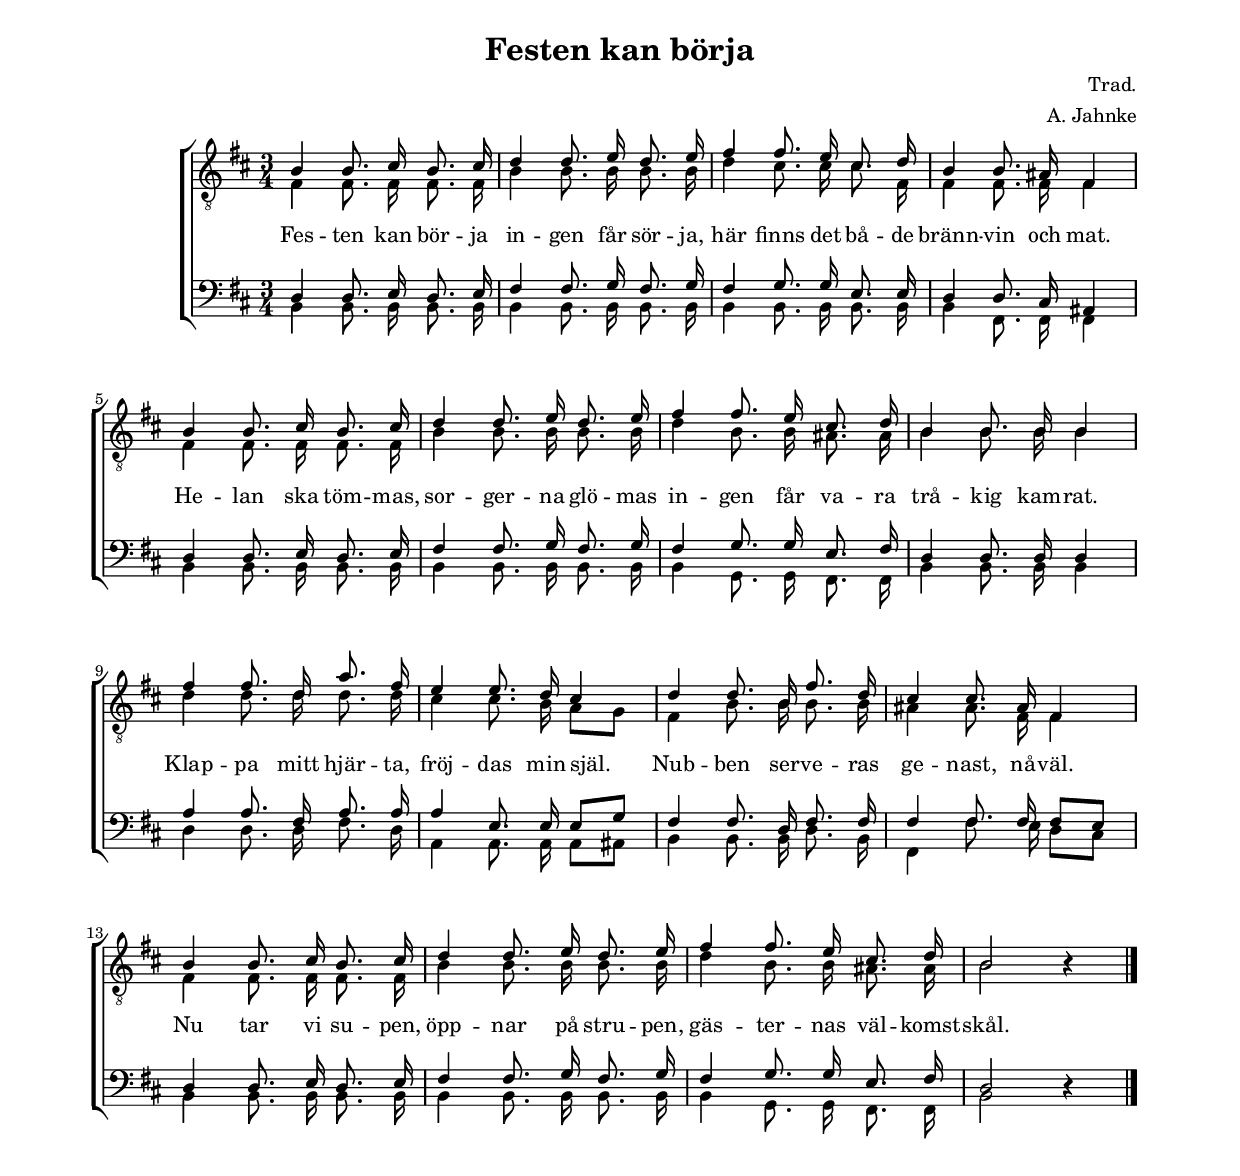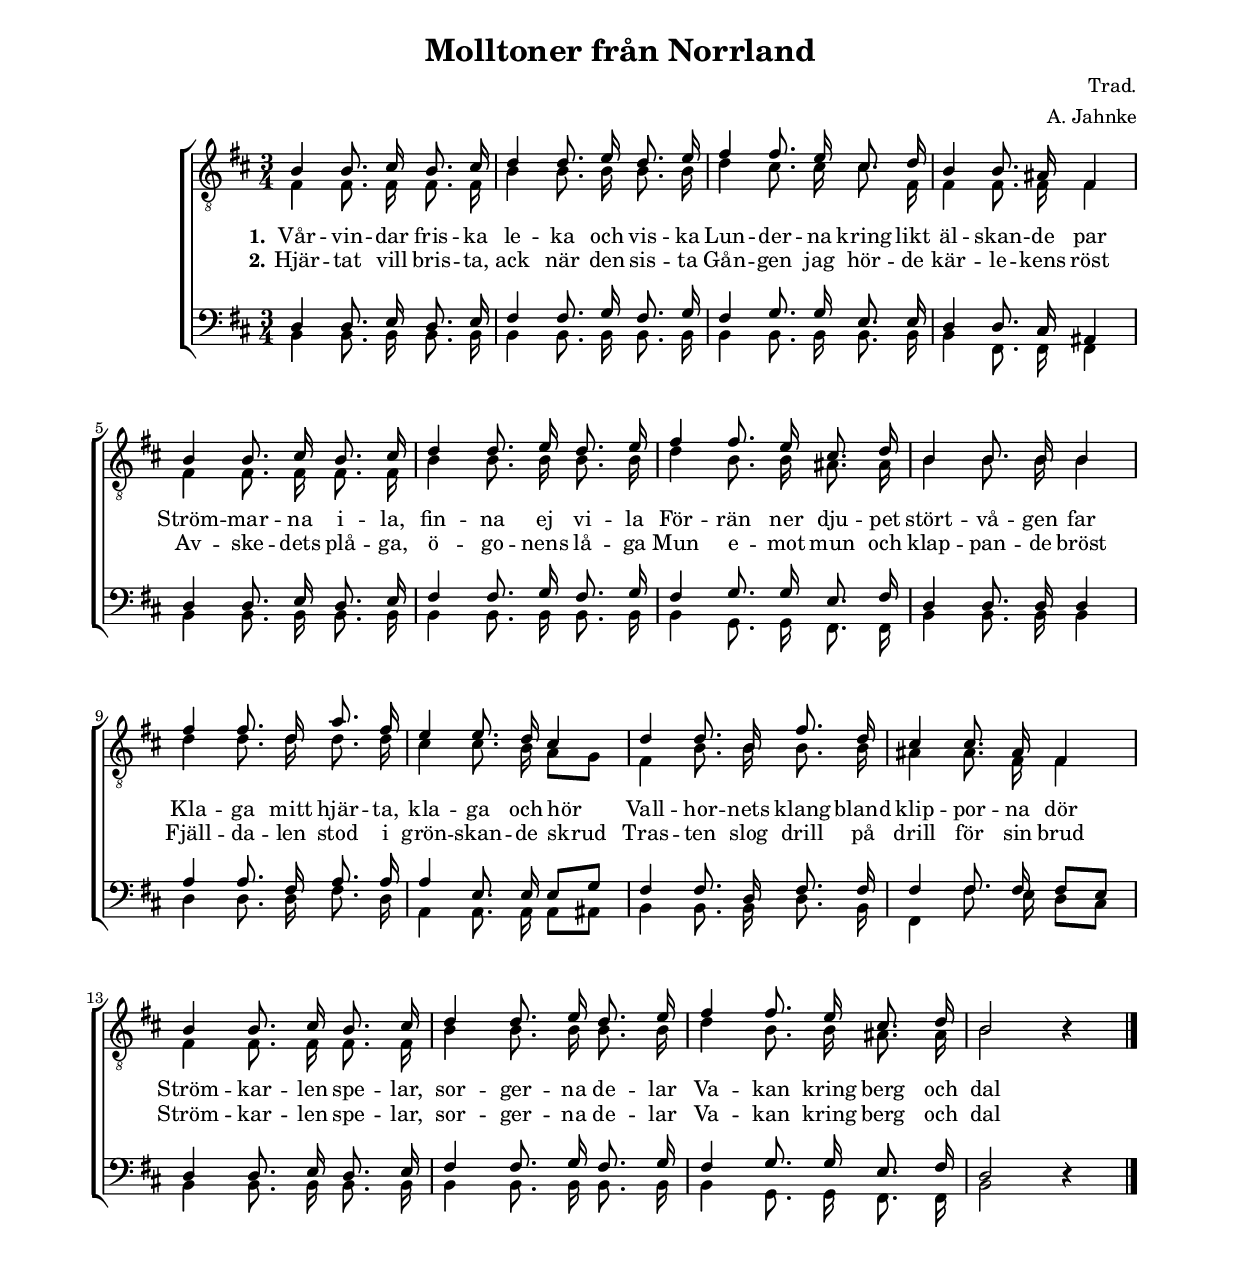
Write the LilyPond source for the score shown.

% LilyBin
\version "2.22.2"

\include "../../Include/midiVolume.ly"
\include "../../Include/copyright.ly"
\include "../../Include/customPaper.ly"

\bookOutputName "MolltonerFranNorrland"
\pageHeader

global = {
	\key b \minor
	\time 3/4
}

system = \relative c' {

	s2. | s2. | s2. | s2. |
	s2. | s2. | s2. | s2. \bar "||"
	s2. | s2. | s2. | s2. |
	s2. | s2. | s2. | s2. \bar "|."
}

tOne = \relative c' {
	\override Voice.Rest #'staff-position = #0
	\autoBeamOff

	b4 b8. cis16 b8. cis16 |
	d4 d8. e16 d8. e16 |
	fis4 fis8. e16 cis8. d16 |
	b4 b8. ais16 fis4 |

	b4 b8. cis16 b8. cis16 |
	d4 d8. e16 d8. e16 |
	fis4 fis8. e16 cis8. d16 |
	b4 b8. b16 b4 |

	fis'4 fis8. d16 a'8. fis16 |
	e4 e8. d16 cis4 |
	d4 d8. b16 fis'8. d16 |
	cis4 cis8. ais16 fis4 |

	b4 b8. cis16 b8. cis16 |
	d4 d8. e16 d8. e16 |
	fis4 fis8. e16 cis8. d16 |
	b2 r4 \bar "|."
}

tTwo = \relative c' {
	\override Voice.Rest #'staff-position = #0
	\autoBeamOff

	fis,4 fis8. fis16 fis8. fis16 |
	b4 b8. b16 b8. b16 |
	d4 cis8. cis16 cis8. fis,16 |
	fis4 fis8. fis16 fis4 |

	fis4 fis8. fis16 fis8. fis16 |
	b4 b8. b16 b8. b16 |
	d4 b8. b16 ais8. ais16 |
	b4 b8. b16 b4 |

	d4 d8. d16 d8. d16 |
	cis4 cis8. b16 a8[ g8] |
	fis4 b8. b16 b8. b16 |
	ais4 ais8. fis16 fis4 |

	fis4 fis8. fis16 fis8. fis16 |
	b4 b8. b16 b8. b16 |
	d4 b8. b16 ais8. ais16 |
	b2 r4 \bar "|."
}

bOne = \relative c {
	\override Voice.Rest #'staff-position = #0
	\autoBeamOff

	d4 d8. e16 d8. e16 |
	fis4 fis8. g16 fis8. g16 |
	fis4 g8. g16 e8. e16 |
	d4 d8. cis16 ais4 |

	d4 d8. e16 d8. e16 |
	fis4 fis8. g16 fis8. g16 |
	fis4 g8. g16 e8. fis16 |
	d4 d8. d16 d4 |

	a'4 a8. fis16 a8. a16 |
	a4 e8. e16 e8[ g8] |
	fis4 fis8. d16 fis8. fis16 |
	fis4 fis8. fis16 fis8[ e8] |

	d4 d8. e16 d8. e16 |
	fis4 fis8. g16 fis8. g16 |
	fis4 g8. g16 e8. fis16 |
	d2 r4 \bar "|."
}

bTwo = \relative c {
	\autoBeamOff
	\override Voice.Rest #'staff-position = #0

	b4 b8. b16 b8. b16 |
	b4 b8. b16 b8. b16 |
	b4 b8. b16 b8. b16 |
	b4 fis8. fis16 fis4 |

	b4 b8. b16 b8. b16 |
	b4 b8. b16 b8. b16 |
	b4 g8. g16 fis8. fis16 |
	b4 b8. b16 b4 |

	d4 d8. d16 fis8. d16 |
	a4 a8. a16 a8[ ais8] |
	b4 b8. b16 d8. b16 |
	fis4 fis'8. e16 d8[ cis8] |

	b4 b8. b16 b8. b16 |
	b4 b8. b16 b8. b16 |
	b4 g8. g16 fis8. fis16 |
	b2 r4 \bar "|."
}

LyricToneOne = \lyricmode {

}

LyricTtwoFesten = \lyricmode {
	Fes -- ten kan bör -- ja in  -- gen får sör -- ja,
	här finns det bå -- de bränn  -- vin och mat.

	He -- lan ska töm -- mas, sor -- ger -- na glö -- mas
	in  -- gen får va --  ra trå -- kig kam  -- rat.

	Klap -- pa mitt hjär -- ta, fröj  -- das min själ.
	Nub -- ben ser -- ve  -- ras ge  -- nast, nå -- väl.

	Nu  tar vi su -- pen,  öpp -- nar på stru -- pen,
	gäs  -- ter --  nas väl -- komst -- skål.
}

LyricTtwoOneMolltoner = \lyricmode {
 \set stanza = #"1."

	Vår -- vin -- dar fris -- ka le -- ka och vis -- ka
	Lun -- der -- na kring likt äl -- skan -- de par
	Ström -- mar -- na i -- la, fin -- na ej vi -- la
	För -- rän ner dju -- pet stört -- vå -- gen far

	Kla -- ga mitt hjär -- ta, kla -- ga och hör
	Vall -- hor -- nets klang bland klip -- por -- na dör
	Ström -- kar -- len spe -- lar, sor -- ger -- na de -- lar
	Va -- kan kring berg och dal
	}

LyricTtwoTwoMolltoner = \lyricmode {
	\set stanza = #"2."

	Hjär -- tat vill bris -- ta, ack när den sis -- ta
	Gån -- gen jag hör -- de kär -- le -- kens röst
	Av -- ske -- dets plå -- ga, ö -- go -- nens lå -- ga
	Mun e -- mot mun och klap -- pan -- de bröst

	Fjäll -- da -- len stod i grön -- skan -- de skrud
	Tras -- ten slog drill på drill för sin brud
	Ström -- kar -- len spe -- lar, sor -- ger -- na de -- lar
	Va -- kan kring berg och dal
}

LyricBone = \lyricmode {

}

LyricBtwoOne = \lyricmode {

}

\include "midi.ly"
\book{
	\bookOutputName "FestenKanBorja"
	\score { % centered <<

		\header {
			title = "Festen kan börja"
			composer = "Trad."
			arranger =  "A. Jahnke"
		}

		\new ChoirStaff <<
			\new Staff = "tenor" <<
				\global
				\clef "treble_8"
				\new Voice = "system" <<
				>>
				\new Voice = "tOne" <<
					\voiceOne
					\tOne
				>>
				\new Voice = "tTwo" <<
					\voiceTwo
					\tTwo
				>>
				\new Lyrics \with {alignAboveContext = "tenor"} {
				}
				\new Lyrics {
					\lyricsto "tTwo"
					\LyricTtwoFesten
				}
			>>
			\new Staff = "bass" <<
				\global
				\clef "bass"
				\new Voice = "system" <<
				>>
				\new Voice = "bOne" <<
					\voiceOne
					\bOne
				>>
				\new Voice = "bTwo" <<
					\voiceTwo
					\bTwo
				>>
				\new Lyrics \with {alignAboveContext = "bass"} {
				}
				\new Lyrics {
				}
			>>
		>>
	}  % End score
}

\book{
	\bookOutputName "MolltonerFranNorrland"
	\score { % centered <<

		\header {
			title = "Molltoner från Norrland"
			composer = "Trad."
			arranger =  "A. Jahnke"
		}

		\new ChoirStaff <<
			\new Staff = "tenor" <<
				\global
				\clef "treble_8"
				\new Voice = "system" <<
				>>
				\new Voice = "tOne" <<
					\voiceOne
					\tOne
				>>
				\new Voice = "tTwo" <<
					\voiceTwo
					\tTwo
				>>
				\new Lyrics \with {alignAboveContext = "tenor"} {
				}
				\new Lyrics {
					\lyricsto "tTwo"
					\LyricTtwoOneMolltoner
				}
				\new Lyrics {
					\lyricsto "tTwo"
					\LyricTtwoTwoMolltoner
				}
			>>
			\new Staff = "bass" <<
				\global
				\clef "bass"
				\new Voice = "system" <<
				>>
				\new Voice = "bOne" <<
					\voiceOne
					\bOne
				>>
				\new Voice = "bTwo" <<
					\voiceTwo
					\bTwo
				>>
				\new Lyrics \with {alignAboveContext = "bass"} {
				}
				\new Lyrics {
				}
			>>
		>>
	}  % End score
}

